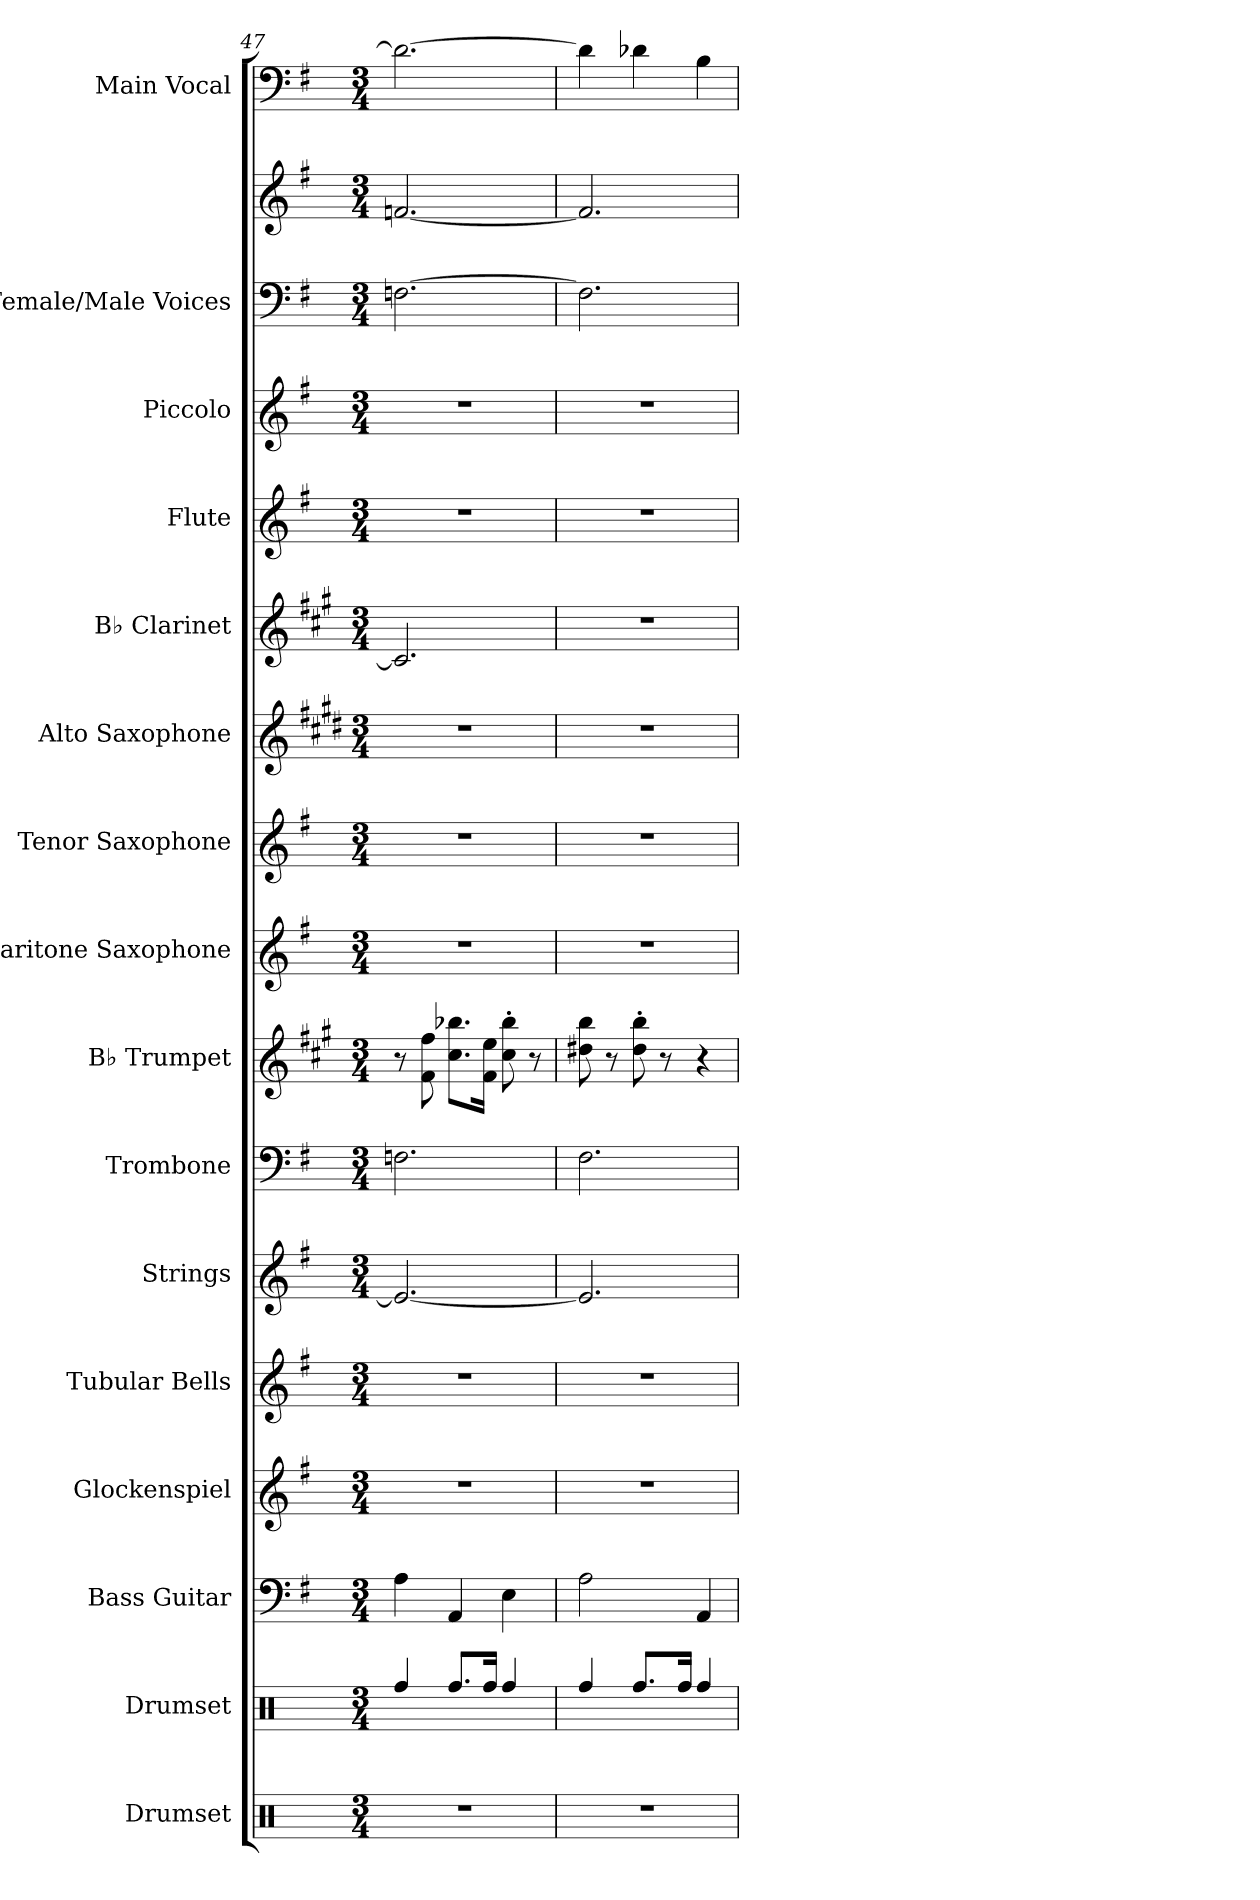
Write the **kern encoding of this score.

**kern	**kern	**kern	**kern	**kern	**kern	**kern	**kern	**kern	**kern	**kern	**kern	**kern	**kern	**kern	**kern	**kern
*part16	*part15	*part14	*part13	*part12	*part11	*part10	*part9	*part8	*part7	*part6	*part5	*part4	*part3	*part2	*part2	*part1
*staff17	*staff16	*staff15	*staff14	*staff13	*staff12	*staff11	*staff10	*staff9	*staff8	*staff7	*staff6	*staff5	*staff4	*staff3	*staff2	*staff1
*I"Drumset	*I"Drumset	*I"Bass Guitar	*I"Glockenspiel	*I"Tubular Bells	*I"Strings	*I"Trombone	*I"B♭ Trumpet	*I"Baritone Saxophone	*I"Tenor Saxophone	*I"Alto Saxophone	*I"B♭ Clarinet	*I"Flute	*I"Piccolo	*I"Female/Male Voices	*	*I"Main Vocal
*I'Drs.	*I'Drs.	*I'B. Guit.	*I'Glk.	*I'Tu. Be.	*I'St.	*I'Tbn.	*I'B♭ Tpt.	*I'Bar. Sax.	*I'T. Sax.	*I'A. Sax.	*I'B♭ Cl.	*I'Fl.	*I'Picc.	*I'Voices	*	*I'Main Vcl.
*clefX	*clefX	*clefF4	*clefG2	*clefG2	*clefG2	*clefF4	*clefG2	*clefG2	*clefG2	*clefG2	*clefG2	*clefG2	*clefG2	*clefF4	*clefG2	*clefF4
*	*	*ITrd7c12	*ITrd-14c-24	*	*	*	*ITrd1c2	*ITrd12c21	*ITrd8c14	*ITrd5c9	*ITrd1c2	*	*ITrd-7c-12	*	*	*
*k[]	*k[]	*k[f#]	*k[f#]	*k[f#]	*k[f#]	*k[f#]	*k[f#]	*k[f#]	*k[f#]	*k[f#]	*k[f#]	*k[f#]	*k[f#]	*k[f#]	*k[f#]	*k[f#]
*M3/4	*M3/4	*M3/4	*M3/4	*M3/4	*M3/4	*M3/4	*M3/4	*M3/4	*M3/4	*M3/4	*M3/4	*M3/4	*M3/4	*M3/4	*M3/4	*M3/4
=47	=47	=47	=47	=47	=47	=47	=47	=47	=47	=47	=47	=47	=47	=47	=47	=47
2.r	4Rff/	4AA\	2.r	2.r	2.e/_	2.Fn\	8r	2.r	2.r	2.r	2.B/]	2.r	2.r	[2.Fn\	[2.fn/	2.d\_
.	.	.	.	.	.	.	8e\ 8ee\	.	.	.	.	.	.	.	.	.
.	8.Rff/L	4AAA/	.	.	.	.	8.b\ 8.aa-X\L	.	.	.	.	.	.	.	.	.
.	16Rff/Jk	.	.	.	.	.	16e\ 16dd\Jk	.	.	.	.	.	.	.	.	.
.	4Rff/	4EE\	.	.	.	.	8b\' 8aa-\'	.	.	.	.	.	.	.	.	.
.	.	.	.	.	.	.	8r	.	.	.	.	.	.	.	.	.
!!LO:PB:g=z
=48	=48	=48	=48	=48	=48	=48	=48	=48	=48	=48	=48	=48	=48	=48	=48	=48
2.r	4Rff/	2AA\	2.r	2.r	2.e/]	2.F#\	8cc#X\ 8aa\	2.r	2.r	2.r	2.r	2.r	2.r	2.F\]	2.f/]	4d\]
.	.	.	.	.	.	.	8r	.	.	.	.	.	.	.	.	.
.	8.Rff/L	.	.	.	.	.	8cc#\' 8aa\'	.	.	.	.	.	.	.	.	4d-X\
.	.	.	.	.	.	.	8r	.	.	.	.	.	.	.	.	.
.	16Rff/Jk	.	.	.	.	.	.	.	.	.	.	.	.	.	.	.
.	4Rff/	4AAA/	.	.	.	.	4r	.	.	.	.	.	.	.	.	4B\
=	=	=	=	=	=	=	=	=	=	=	=	=	=	=	=	=
*-	*-	*-	*-	*-	*-	*-	*-	*-	*-	*-	*-	*-	*-	*-	*-	*-
